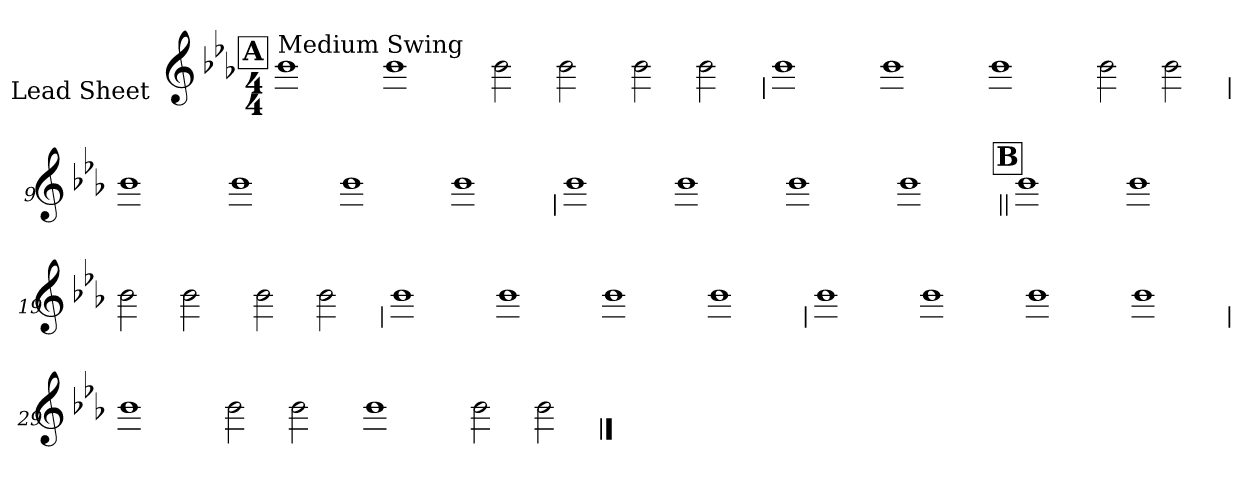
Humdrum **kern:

**kern
*part1
*staff1
*I"Lead Sheet
*stria0
*clefG2
*k[b-e-a-]
*E-:
*M4/4
!!LO:REH:place=s1:a:t=A
=1||
!LO:TX:a:t=Medium Swing
1b-
=2-
1b-
=3-
2b-
2b-
=4-
2b-
2b-
!!LO:LB:g=z
=5
1b-
=6-
1b-
=7-
1b-
=8-
2b-
2b-
!!LO:LB:g=z
=9
1b-
=10-
1b-
=11-
1b-
=12-
1b-
!!LO:LB:g=z
=13
1b-
=14-
1b-
=15-
1b-
=16-
1b-
!!LO:LB:g=z
!!LO:REH:place=s1:a:t=B
=17||
1b-
=18-
1b-
=19-
2b-
2b-
=20-
2b-
2b-
!!LO:LB:g=z
=21
1b-
=22-
1b-
=23-
1b-
=24-
1b-
!!LO:LB:g=z
=25
1b-
=26-
1b-
=27-
1b-
=28-
1b-
!!LO:LB:g=z
=29
1b-
=30-
2b-
2b-
=31-
1b-
=32-
2b-
2b-
==
*-
